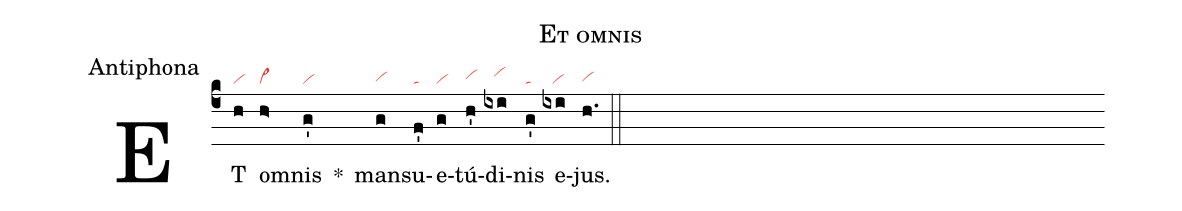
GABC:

name:Et omnis;
office-part:Antiphona;
nabc-lines:1;
%%
(c4)
ET(h|vi) om(h>|vi>)nis(g'|vi) *()
man(g|vihg)su(f'|ta)e(g|vi)tú(h'|vihh)di(ixi|///vihi)nis(g'|ta) e(ixi|///vi)jus.(h.|vihg) (::)
